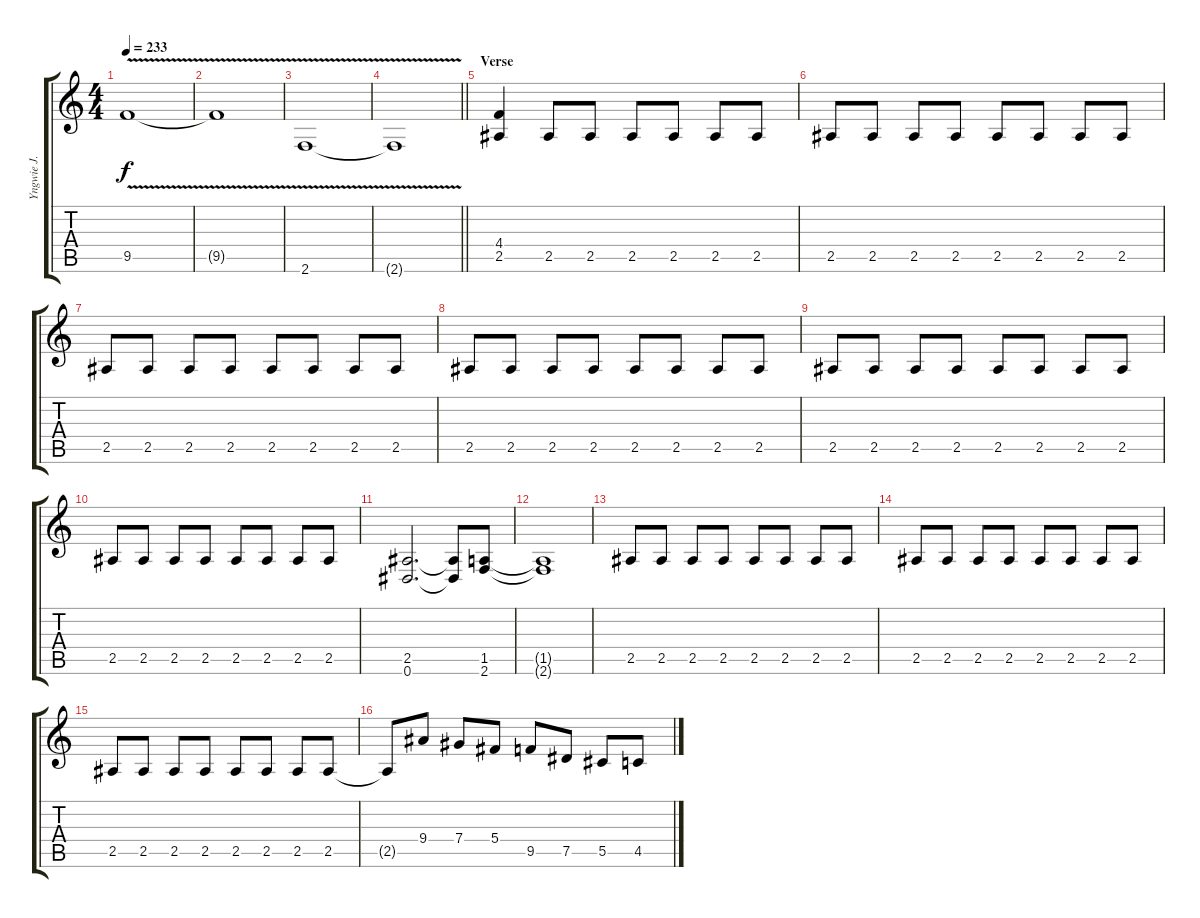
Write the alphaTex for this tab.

\track ("Yngwie J. Malmsteen" "Yngwie J. ") {instrument overdrivenguitar}
\staff {score tabs}
\tuning (Eb4 Bb3 Gb3 Db3 Ab2 Eb2) {hide}
\ts (4 4)
\tempo 233
\clef g2
\ks c
9.5{v}.1{dy f} |
9.5{t}.1 |
2.6{v}.1 |
\barLineRight lightlight
2.6{t}.1 |
\section ("" "Verse")
(4.4 2.5).4 2.5.8 2.5.8 2.5.8 2.5.8 2.5.8 2.5.8 |
2.5.8 2.5.8 2.5.8 2.5.8 2.5.8 2.5.8 2.5.8 2.5.8 |
2.5.8 2.5.8 2.5.8 2.5.8 2.5.8 2.5.8 2.5.8 2.5.8 |
2.5.8 2.5.8 2.5.8 2.5.8 2.5.8 2.5.8 2.5.8 2.5.8 |
2.5.8 2.5.8 2.5.8 2.5.8 2.5.8 2.5.8 2.5.8 2.5.8 |
2.5.8 2.5.8 2.5.8 2.5.8 2.5.8 2.5.8 2.5.8 2.5.8 |
(2.5 0.6).2{d} (2.5{t} 0.6{t}).8 (1.5 2.6).8 |
(1.5{t} 2.6{t}).1 |
2.5.8 2.5.8 2.5.8 2.5.8 2.5.8 2.5.8 2.5.8 2.5.8 |
2.5.8 2.5.8 2.5.8 2.5.8 2.5.8 2.5.8 2.5.8 2.5.8 |
2.5.8 2.5.8 2.5.8 2.5.8 2.5.8 2.5.8 2.5.8 2.5.8 |
2.5{t}.8 9.4.8 7.4.8 5.4.8 9.5.8 7.5.8 5.5.8 4.5.8
